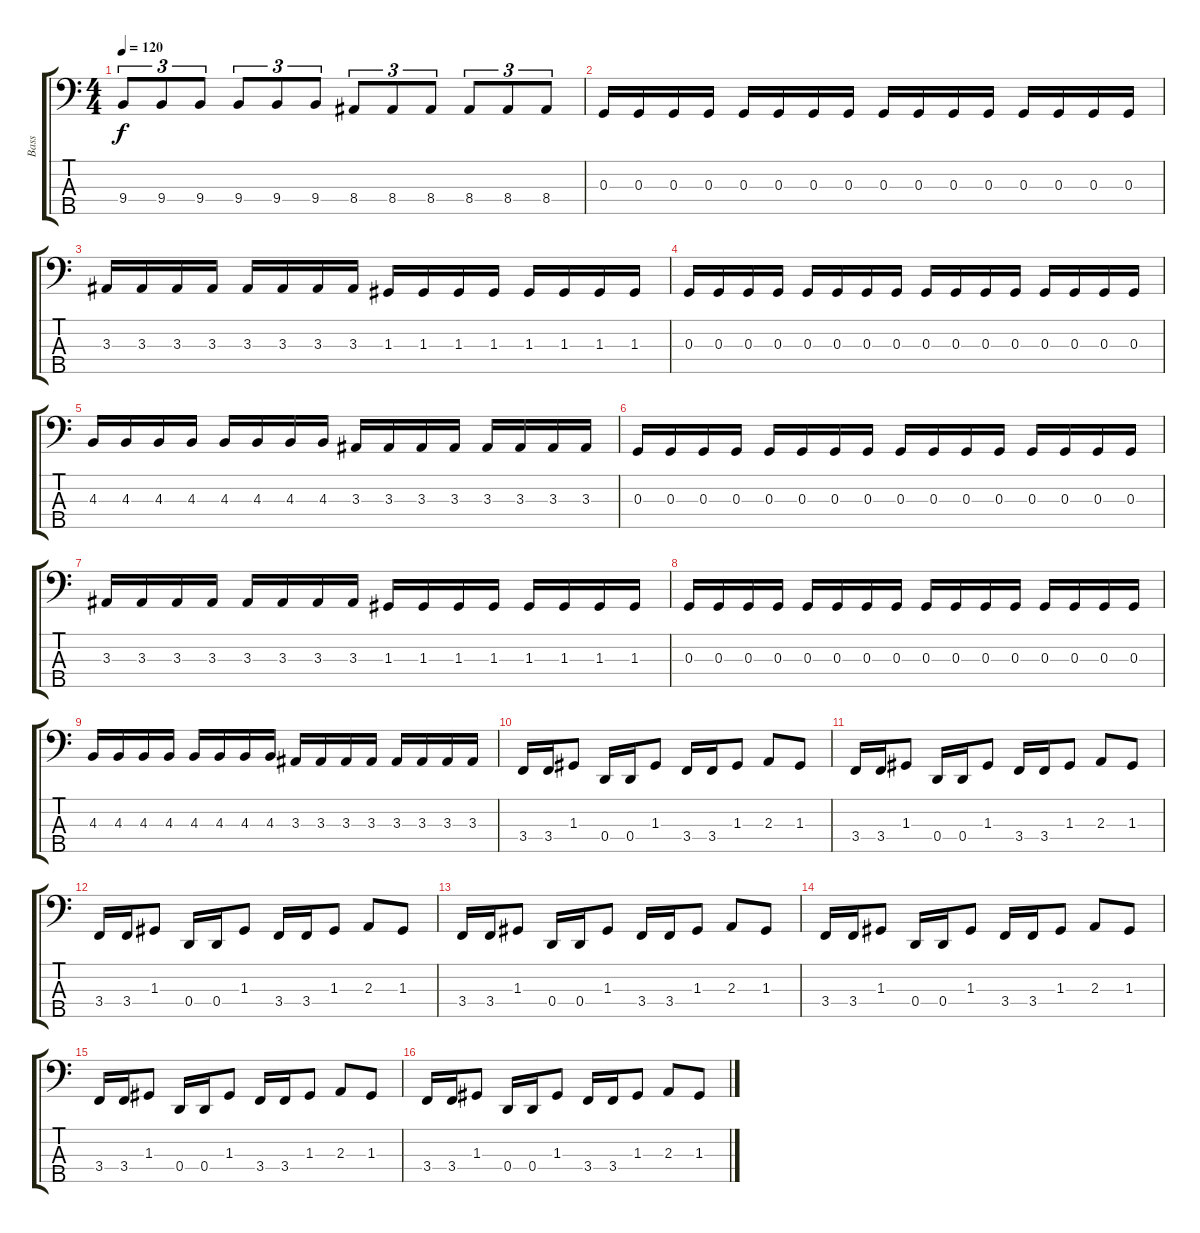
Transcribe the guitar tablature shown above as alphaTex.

\track ("Bass" "Bass") {instrument electricbassfinger}
\staff {score tabs}
\tuning (F2 C2 G1 D1 A0) {hide}
\ts (4 4)
\tempo 120
\clef f4
\ks c
9.4.8{tu (3 2) dy f} 9.4.8{tu (3 2)} 9.4.8{tu (3 2)} 9.4.8{tu (3 2)} 9.4.8{tu (3 2)} 9.4.8{tu (3 2)} 8.4.8{tu (3 2)} 8.4.8{tu (3 2)} 8.4.8{tu (3 2)} 8.4.8{tu (3 2)} 8.4.8{tu (3 2)} 8.4.8{tu (3 2)} |
0.3.16 0.3.16 0.3.16 0.3.16 0.3.16 0.3.16 0.3.16 0.3.16 0.3.16 0.3.16 0.3.16 0.3.16 0.3.16 0.3.16 0.3.16 0.3.16 |
3.3.16 3.3.16 3.3.16 3.3.16 3.3.16 3.3.16 3.3.16 3.3.16 1.3.16 1.3.16 1.3.16 1.3.16 1.3.16 1.3.16 1.3.16 1.3.16 |
0.3.16 0.3.16 0.3.16 0.3.16 0.3.16 0.3.16 0.3.16 0.3.16 0.3.16 0.3.16 0.3.16 0.3.16 0.3.16 0.3.16 0.3.16 0.3.16 |
4.3.16 4.3.16 4.3.16 4.3.16 4.3.16 4.3.16 4.3.16 4.3.16 3.3.16 3.3.16 3.3.16 3.3.16 3.3.16 3.3.16 3.3.16 3.3.16 |
0.3.16 0.3.16 0.3.16 0.3.16 0.3.16 0.3.16 0.3.16 0.3.16 0.3.16 0.3.16 0.3.16 0.3.16 0.3.16 0.3.16 0.3.16 0.3.16 |
3.3.16 3.3.16 3.3.16 3.3.16 3.3.16 3.3.16 3.3.16 3.3.16 1.3.16 1.3.16 1.3.16 1.3.16 1.3.16 1.3.16 1.3.16 1.3.16 |
0.3.16 0.3.16 0.3.16 0.3.16 0.3.16 0.3.16 0.3.16 0.3.16 0.3.16 0.3.16 0.3.16 0.3.16 0.3.16 0.3.16 0.3.16 0.3.16 |
4.3.16 4.3.16 4.3.16 4.3.16 4.3.16 4.3.16 4.3.16 4.3.16 3.3.16 3.3.16 3.3.16 3.3.16 3.3.16 3.3.16 3.3.16 3.3.16 |
3.4.16 3.4.16 1.3.8 0.4.16 0.4.16 1.3.8 3.4.16 3.4.16 1.3.8 2.3.8 1.3.8 |
3.4.16 3.4.16 1.3.8 0.4.16 0.4.16 1.3.8 3.4.16 3.4.16 1.3.8 2.3.8 1.3.8 |
3.4.16 3.4.16 1.3.8 0.4.16 0.4.16 1.3.8 3.4.16 3.4.16 1.3.8 2.3.8 1.3.8 |
3.4.16 3.4.16 1.3.8 0.4.16 0.4.16 1.3.8 3.4.16 3.4.16 1.3.8 2.3.8 1.3.8 |
3.4.16 3.4.16 1.3.8 0.4.16 0.4.16 1.3.8 3.4.16 3.4.16 1.3.8 2.3.8 1.3.8 |
3.4.16 3.4.16 1.3.8 0.4.16 0.4.16 1.3.8 3.4.16 3.4.16 1.3.8 2.3.8 1.3.8 |
3.4.16 3.4.16 1.3.8 0.4.16 0.4.16 1.3.8 3.4.16 3.4.16 1.3.8 2.3.8 1.3.8
